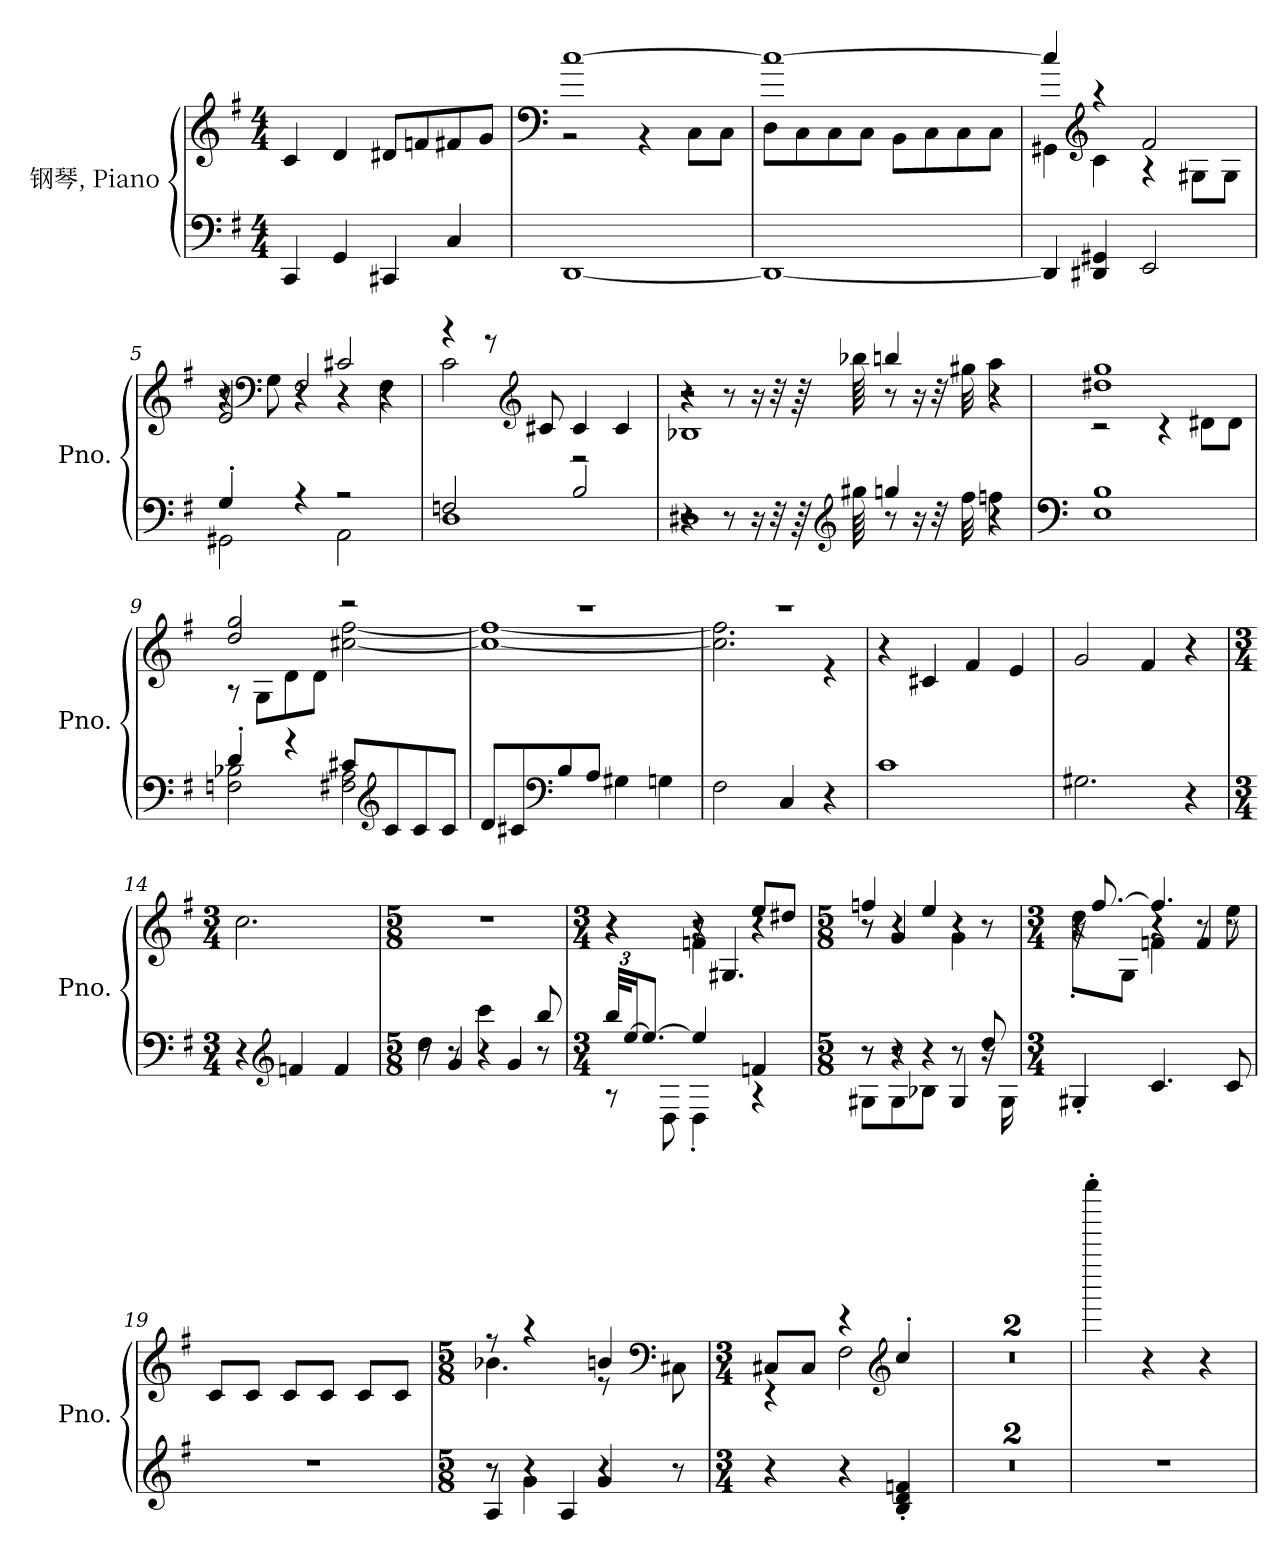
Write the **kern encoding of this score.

**kern	**kern
*part1	*part1
*staff2	*staff1
*I"钢琴, Piano	*
*I'Pno.	*
*clefF4	*clefG2
*k[f#]	*k[f#]
*M4/4	*M4/4
*MM104	*MM104
=1	=1
4CC/	4c/
4GG/	4d/
4CC#X/	8d#X/L
.	8fn/
4C/	8f#X/
.	8g/J
=2	=2
*	*clefF4
*	*^
[1DD	[1cc	2r
.	.	4r
.	.	8C\L
.	.	8C\J
=3	=3	=3
1DD_	1cc_	8D\L
.	.	8C\
.	.	8C\
.	.	8C\J
.	.	8BB\L
.	.	8C\
.	.	8C\
.	.	8C\J
=4	=4	=4
4DD/]	4cc/]	4GG#X\
*	*clefG2	*
4DD#X/ 4GG#X/	4r	4c\
2EE/	2f#/	4r
.	.	8G#X\L
.	.	8G#\J
=5	=5	=5
*^	*	*^
4G'/	2GG#X\	2e/	8r	4r
*	*	*clefF4	*	*
.	.	.	8G\	.
4r	.	.	4r	2F#/
2r	2AA\	2c#X/	4r	.
.	.	.	4F#\	4r
*	*	*	*v	*v
!!LO:LB:g=z
=6	=6	=6	=6
2Fn/	1D	4r	2c\
.	.	8r	.
*	*	*clefG2	*
.	.	8c#X/	.
2B/	.	4c#/	2r
.	.	4c#/	.
=7	=7	=7	=7
*	*^	*	*^
2r	4r	1D#X	2r	4r	1B-X
.	8r	.	.	8r	.
.	16r	.	.	16r	.
.	32r	.	.	32r	.
.	64r	.	.	64r	.
*clefG2	*	*	*	*	*
.	64gg#X\	.	.	64bb-X\	.
4ggn/	8r	.	4bbn/	8r	.
.	16r	.	.	16r	.
.	32r	.	.	32r	.
.	32ff#\	.	.	32gg#X\	.
4r	4ffn\	.	4r	4aa\	.
*v	*v	*v	*	*	*
*	*v	*v	*v
=8	=8
*clefF4	*
*	*^
1E 1B	1dd#X 1gg	2r
.	.	4r
.	.	8d#X\L
.	.	8d#\J
!!LO:LB:g=z	!!
=9	=9	=9
*^	*	*
4d'/	2Fn\ 2B-X\	2dd/ 2gg/	8r
.	.	.	8G\L
4r	.	.	8d\
.	.	.	8d\J
8c#X/L	2F#X\ 2A\	2r	[2cc#X\ [2ff#\
*clefG2	*	*	*
8c#/	.	.	.
8c#/	.	.	.
8c#/J	.	.	.
*v	*v	*	*
=10	=10	=10
8d/L	1r	1cc#_ 1ff#_
8c#X/	.	.
*clefF4	*	*
8B/	.	.
8A/J	.	.
4G#X\	.	.
4Gn\	.	.
=11	=11	=11
2F#\	1r	2.cc#\] 2.ff#\]
4C/	.	.
4r	.	4r
*	*v	*v
=12	=12
1c	4r
.	4c#X/
.	4f#/
.	4e/
=13	=13
2.G#X\	2g/
.	4f#/
4r	4r
!!LO:LB:g=z
=14	=14
*M3/4	*M3/4
4r	2.cc\
*clefG2	*
4fn/	.
4f/	.
=15	=15
*M5/8	*M5/8
*^	*
*	*^	*
8r	4dd\	8r	8%5r
8r	.	4g/	.
4r	4ccc\	.	.
.	.	4g/	.
8bb/	8r	.	.
*v	*v	*v	*
=16	=16
*M3/4	*M3/4
*Xbrackettup	*
*^	*^
*	*	*	*^
48bb/KLL	8r	4r	4r	4r
[24ee/J	.	.	.	.
8.ee/J_	.	.	.	.
.	8D\	.	.	.
4ee/]	4D'\	4r	4fn\	8r
.	.	.	.	4.G#X/
4fn/	4r	8ee/L	4r	.
.	.	8dd#X/J	.	.
*v	*v	*	*	*
=17	=17	=17	=17
*M5/8	*M5/8	*	*
*^	*	*	*
*	*^	*	*	*
8r	8G#X\L	8r	4ffn/	8r	8r
8r	8G#\	4r	.	4r	4g/
4r	8B-X\J	.	4ee/	.	.
.	8r	4G#/	.	4g\	4r
8dd/	16r	.	8r	.	.
.	16G#\	.	.	.	.
*v	*v	*v	*	*	*
!!LO:LB:g=z	!!	!!
=18	=18	=18	=18
*M3/4	*M3/4	*	*
4G#X'/	16r	8dd'\L	4r
.	[8.ff#/	.	.
.	.	8G\J	.
4.c/	4.ff#/]	4fn\	4r
.	.	8r	4f/
8c/	8r	8ee\	.
*	*v	*v	*v
=19	=19
2.r	8c/L
.	8c/J
.	8c/L
.	8c/J
.	8c/L
.	8c/J
=20	=20
*M5/8	*M5/8
*^	*^
*	*^	*	*
8r	8r	4A/	8r	4.b-X\
4r	4g\	.	4r	.
.	.	4A/	.	.
4g/	4r	.	4bn/	8r
*	*	*	*clefF4	*
.	.	8r	.	8C#X\
*v	*v	*v	*	*
=21	=21	=21
*M3/4	*M3/4	*
4r	8C#X/L	4r
.	8C#/J	.
4r	4r	2F#\
*	*clefG2	*
4B/' 4d/' 4fn/'	4cc'/	.
*	*v	*v
=22	=22
2.r	2.r
=23	=23
2.r	2.r
!!LO:LB:g=z
=24	=24
2.r	4gggggg'\
.	4r
.	4r
=	=
*-	*-
